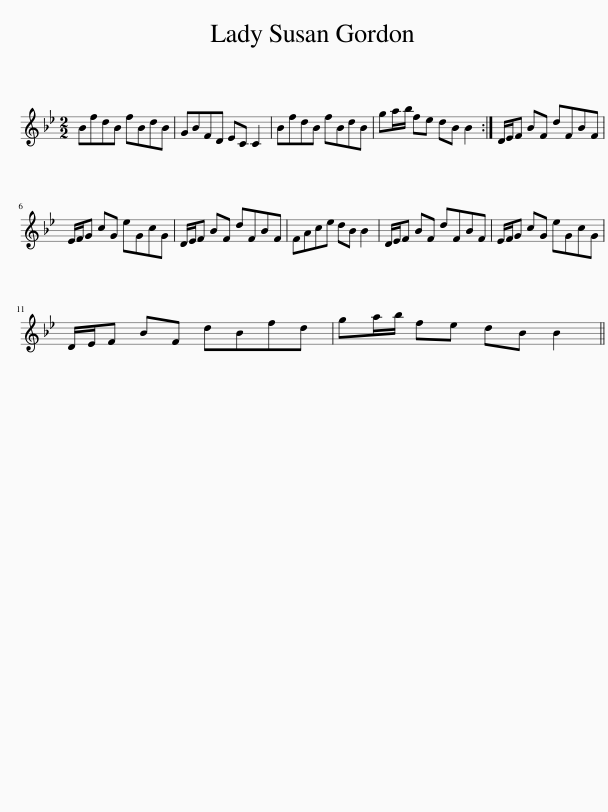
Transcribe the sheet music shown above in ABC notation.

X:1
L:1/8
M:2/2
I:linebreak $
K:Bb
V:1 treble
V:1
 BfdB fBdB | GBFD EC C2 | BfdB fBdB | ga/b/ fe dB B2 :| D/E/F BF dFBF |$ %5
 E/F/G cG eGcG | D/E/F BF dFBF | FAce dB B2 | D/E/F BF dFBF | E/F/G cG eGcG |$ %10
 D/E/F BF dBfd | ga/b/ fe dB B2 || %12
